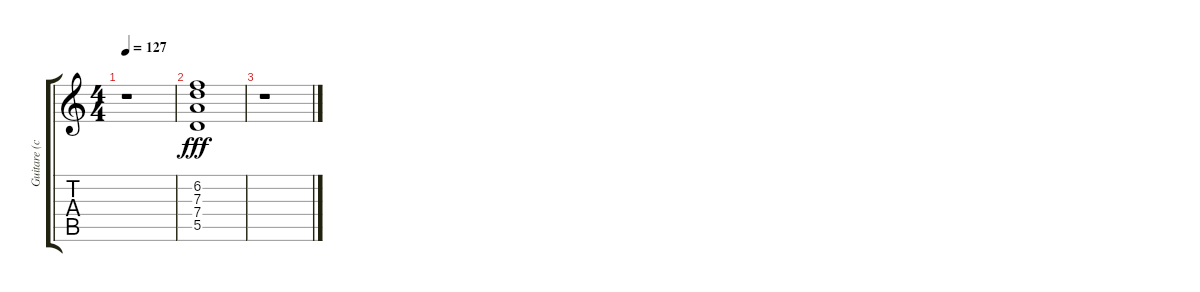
\track ("Guitare (clean)" "Guitare (c") {instrument acousticguitarsteel}
\staff {score tabs}
\tuning (E4 B3 G3 D3 A2 E2) {hide}
\ts (4 4)
\tempo 127
\clef g2
\ks c
r.1{dy f} |
(6.2 7.3 7.4 5.5).1{dy fff} |
r.1
